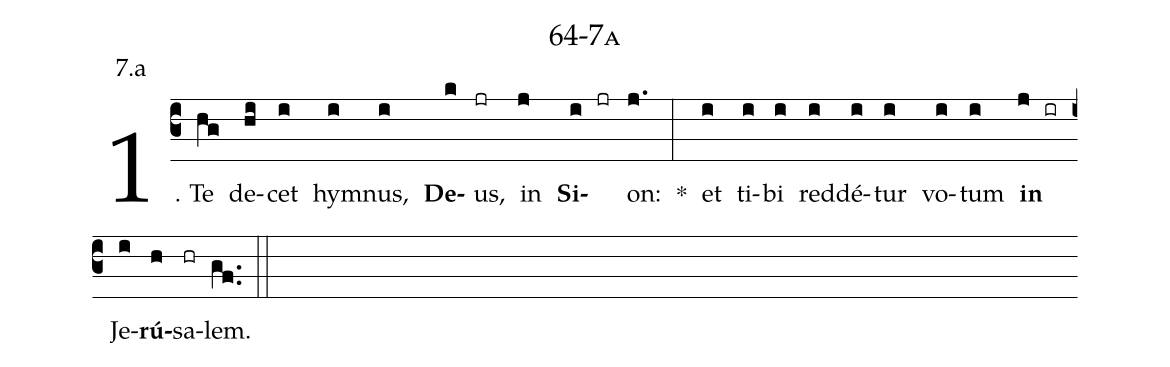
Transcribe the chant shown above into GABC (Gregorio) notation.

name: 64-7a;
annotation: 7.a;
%%
(c3)1. Te(hg) de(hi)cet(i) hym(i)nus,(i) <b>De</b>(k)us,(jr) in(j) <b>Si</b>(i jr)on:(j.) *(:) et(i) ti(i)bi(i) red(i)dé(i)tur(i) vo(i)tum(i) <b>in</b>(j ir) Je(i)<b>rú</b>(h)sa(hr)lem.(gf..) (::)
